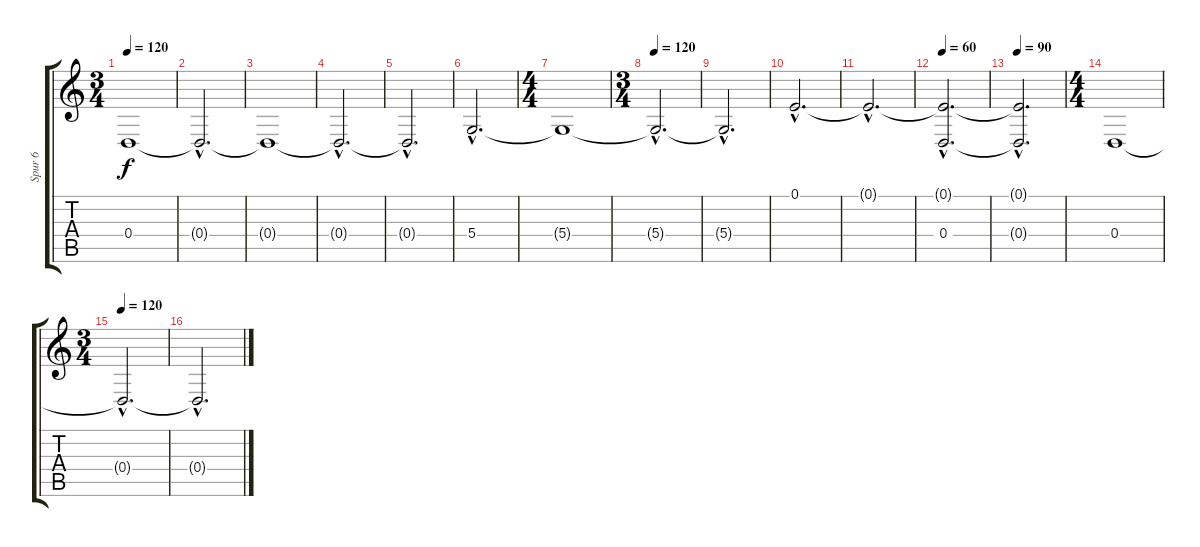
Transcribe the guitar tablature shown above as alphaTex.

\track ("Spur 6" "Spur 6") {instrument seashore}
\staff {score tabs}
\tuning (E4 B3 G3 D3 A2 E2) {hide}
\ts (3 4)
\tempo 120
\clef g2
\ks c
0.4{t}.1{dy f} |
0.4{hac t}.2{d} |
0.4{t}.1 |
0.4{hac t}.2{d} |
0.4{hac t}.2{d} |
5.4{hac}.2{d} |
\ts (4 4)
5.4{t}.1 |
\ts (3 4)
\tempo 120
5.4{hac t}.2{d} |
5.4{hac t}.2{d} |
0.1{hac}.2{d} |
0.1{hac t}.2{d} |
\tempo 70
\tempo 60
(0.1{hac t} 0.4{hac}).2{d} |
\tempo 90
(0.1{hac t} 0.4{hac t}).2{d} |
\ts (4 4)
0.4.1 |
\ts (3 4)
\tempo 120
0.4{hac t}.2{d} |
0.4{hac t}.2{d}
